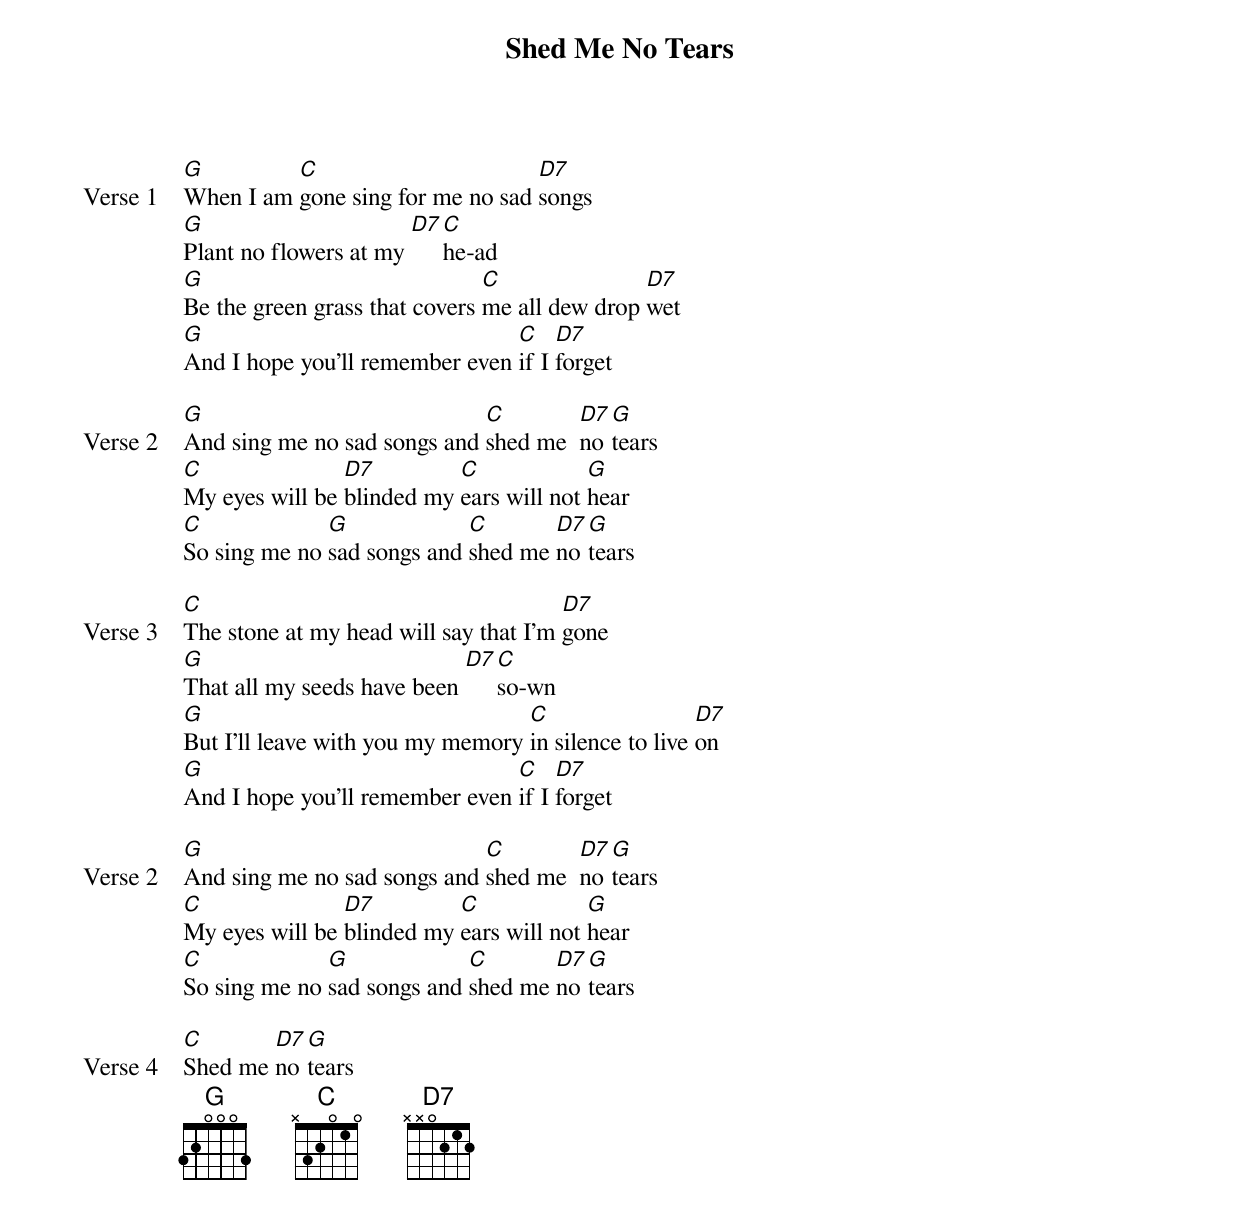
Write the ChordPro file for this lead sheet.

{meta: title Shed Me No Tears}
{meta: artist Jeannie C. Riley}
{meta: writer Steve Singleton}

{start_of_verse: Verse 1}
[G]When I am [C]gone sing for me no sad [D7]songs
[G]Plant no flowers at my [D7][C]he-ad
[G]Be the green grass that covers [C]me all dew drop [D7]wet
[G]And I hope you'll remember even [C]if I [D7]forget
{end_of_verse}

{start_of_verse: Verse 2}
[G]And sing me no sad songs and [C]shed me  [D7]no [G]tears
[C]My eyes will be [D7]blinded my [C]ears will not [G]hear
[C]So sing me no [G]sad songs and [C]shed me [D7]no [G]tears
{end_of_verse}

{start_of_verse: Verse 3}
[C]The stone at my head will say that I'm [D7]gone
[G]That all my seeds have been [D7][C]so-wn
[G]But I'll leave with you my memory [C]in silence to live [D7]on
[G]And I hope you'll remember even [C]if I [D7]forget
{end_of_verse}

{start_of_verse: Verse 2}
[G]And sing me no sad songs and [C]shed me  [D7]no [G]tears
[C]My eyes will be [D7]blinded my [C]ears will not [G]hear
[C]So sing me no [G]sad songs and [C]shed me [D7]no [G]tears
{end_of_verse}

{start_of_verse: Verse 4}
[C]Shed me [D7]no [G]tears
{end_of_verse}
